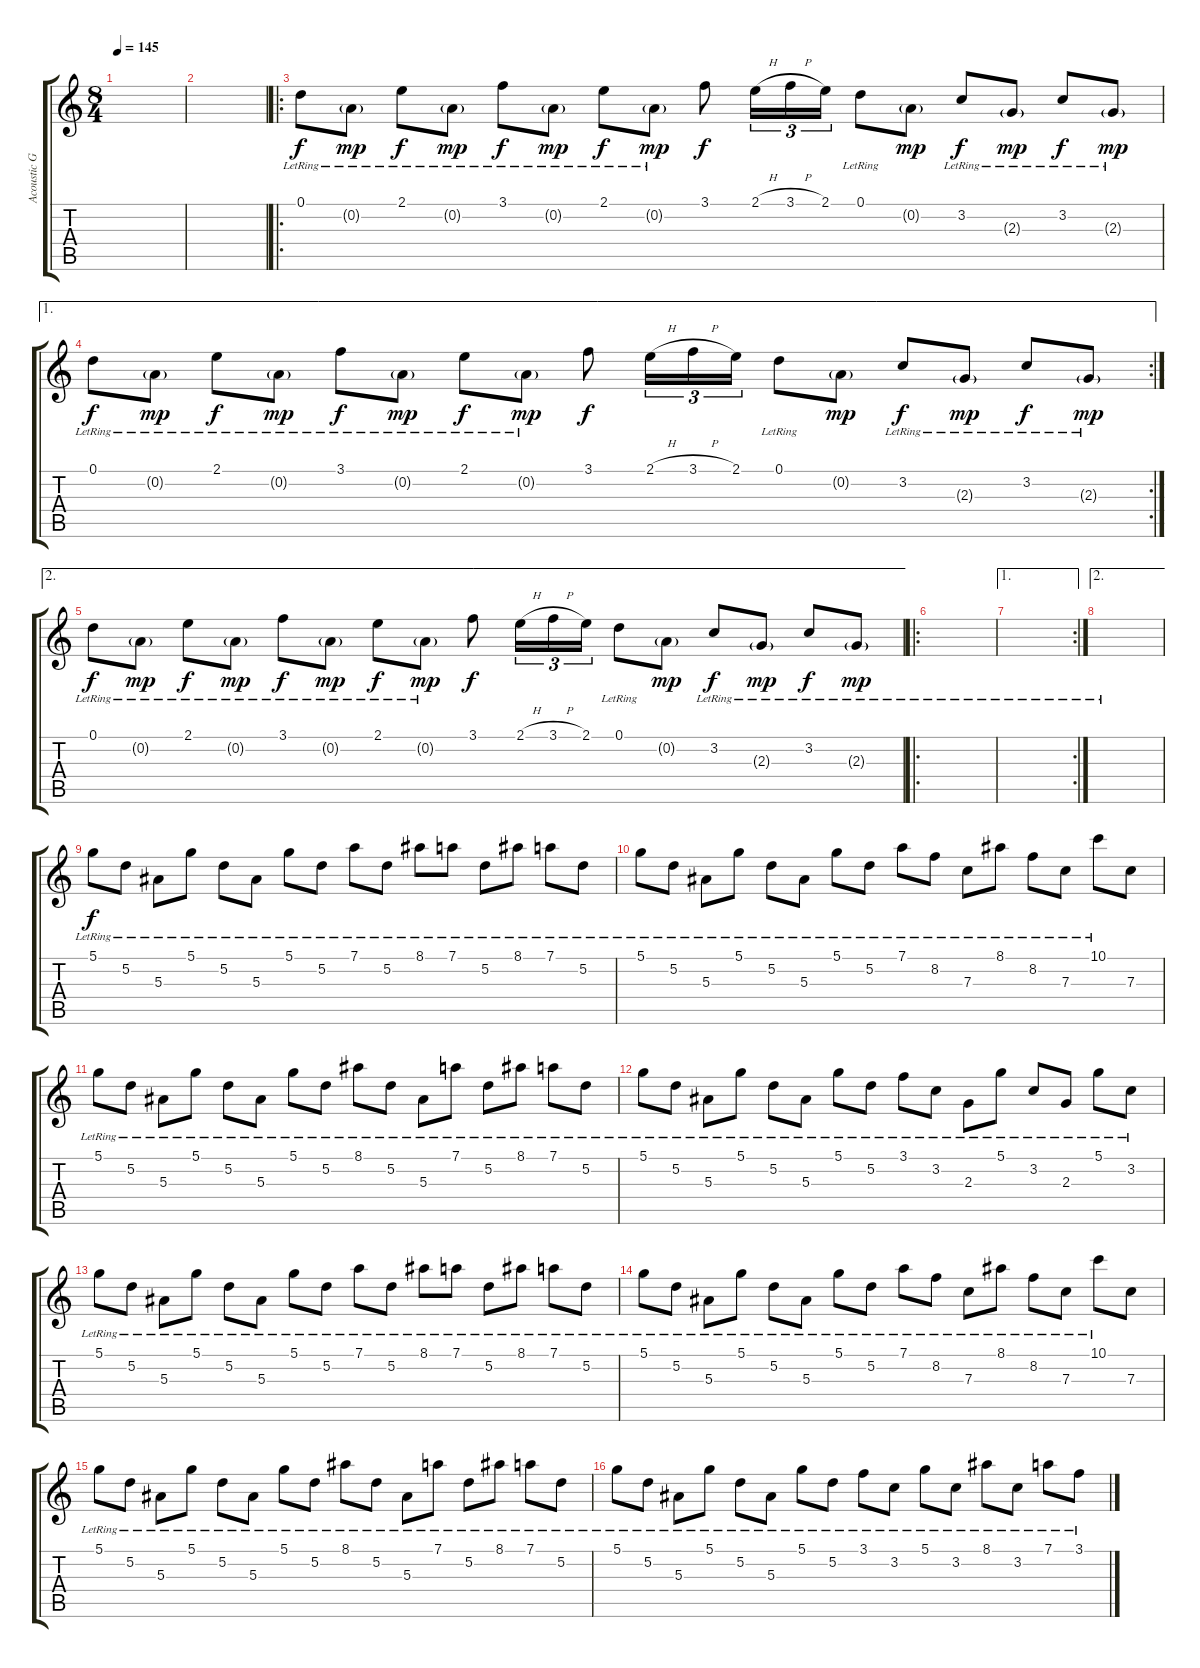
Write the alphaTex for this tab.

\track ("Acoustic Guitar 1" "Acoustic G") {instrument acousticguitarsteel}
\staff {score tabs}
\tuning (D4 A3 F3 C3 G2 D2) {hide}
\ts (8 4)
\tempo 145
\clef g2
\ks c
|
|
\ro
0.1{lr}.8 0.2{g lr}.8{dy mp} 2.1{lr}.8{dy f} 0.2{g lr}.8{dy mp} 3.1{lr}.8{dy f} 0.2{g lr}.8{dy mp} 2.1{lr}.8{dy f} 0.2{g lr}.8{dy mp} 3.1.8{dy f} 2.1{h}.16{tu (3 2)} 3.1{h}.16{tu (3 2)} 2.1.16{tu (3 2)} 0.1{lr}.8 0.2{g}.8{dy mp} 3.2{lr}.8{dy f} 2.3{g lr}.8{dy mp} 3.2{lr}.8{dy f} 2.3{g lr}.8{dy mp} |
\ae 1
\rc 2
0.1{lr}.8{dy f} 0.2{g lr}.8{dy mp} 2.1{lr}.8{dy f} 0.2{g lr}.8{dy mp} 3.1{lr}.8{dy f} 0.2{g lr}.8{dy mp} 2.1{lr}.8{dy f} 0.2{g lr}.8{dy mp} 3.1.8{dy f} 2.1{h}.16{tu (3 2)} 3.1{h}.16{tu (3 2)} 2.1.16{tu (3 2)} 0.1{lr}.8 0.2{g}.8{dy mp} 3.2{lr}.8{dy f} 2.3{g lr}.8{dy mp} 3.2{lr}.8{dy f} 2.3{g lr}.8{dy mp} |
\ae 2
0.1{lr}.8{dy f} 0.2{g lr}.8{dy mp} 2.1{lr}.8{dy f} 0.2{g lr}.8{dy mp} 3.1{lr}.8{dy f} 0.2{g lr}.8{dy mp} 2.1{lr}.8{dy f} 0.2{g lr}.8{dy mp} 3.1.8{dy f} 2.1{h}.16{tu (3 2)} 3.1{h}.16{tu (3 2)} 2.1.16{tu (3 2)} 0.1{lr}.8 0.2{g}.8{dy mp} 3.2{lr}.8{dy f} 2.3{g lr}.8{dy mp} 3.2{lr}.8{dy f} 2.3{g lr}.8{dy mp} |
\ro
|
\ae 1
\rc 2
|
\ae 2
|
5.1{lr}.8{dy f} 5.2{lr}.8 5.3{lr}.8 5.1{lr}.8 5.2{lr}.8 5.3{lr}.8 5.1{lr}.8 5.2{lr}.8 7.1{lr}.8 5.2{lr}.8 8.1{lr}.8 7.1{lr}.8 5.2{lr}.8 8.1{lr}.8 7.1{lr}.8 5.2{lr}.8 |
5.1{lr}.8 5.2{lr}.8 5.3{lr}.8 5.1{lr}.8 5.2{lr}.8 5.3{lr}.8 5.1{lr}.8 5.2{lr}.8 7.1{lr}.8 8.2{lr}.8 7.3{lr}.8 8.1{lr}.8 8.2{lr}.8 7.3{lr}.8 10.1{lr}.8 7.3.8 |
5.1{lr}.8 5.2{lr}.8 5.3{lr}.8 5.1{lr}.8 5.2{lr}.8 5.3{lr}.8 5.1{lr}.8 5.2{lr}.8 8.1{lr}.8 5.2{lr}.8 5.3{lr}.8 7.1{lr}.8 5.2{lr}.8 8.1{lr}.8 7.1{lr}.8 5.2{lr}.8 |
5.1{lr}.8 5.2{lr}.8 5.3{lr}.8 5.1{lr}.8 5.2{lr}.8 5.3{lr}.8 5.1{lr}.8 5.2{lr}.8 3.1{lr}.8 3.2{lr}.8 2.3{lr}.8 5.1{lr}.8 3.2{lr}.8 2.3{lr}.8 5.1{lr}.8 3.2{lr}.8 |
5.1{lr}.8 5.2{lr}.8 5.3{lr}.8 5.1{lr}.8 5.2{lr}.8 5.3{lr}.8 5.1{lr}.8 5.2{lr}.8 7.1{lr}.8 5.2{lr}.8 8.1{lr}.8 7.1{lr}.8 5.2{lr}.8 8.1{lr}.8 7.1{lr}.8 5.2{lr}.8 |
5.1{lr}.8 5.2{lr}.8 5.3{lr}.8 5.1{lr}.8 5.2{lr}.8 5.3{lr}.8 5.1{lr}.8 5.2{lr}.8 7.1{lr}.8 8.2{lr}.8 7.3{lr}.8 8.1{lr}.8 8.2{lr}.8 7.3{lr}.8 10.1{lr}.8 7.3.8 |
5.1{lr}.8 5.2{lr}.8 5.3{lr}.8 5.1{lr}.8 5.2{lr}.8 5.3{lr}.8 5.1{lr}.8 5.2{lr}.8 8.1{lr}.8 5.2{lr}.8 5.3{lr}.8 7.1{lr}.8 5.2{lr}.8 8.1{lr}.8 7.1{lr}.8 5.2{lr}.8 |
5.1{lr}.8 5.2{lr}.8 5.3{lr}.8 5.1{lr}.8 5.2{lr}.8 5.3{lr}.8 5.1{lr}.8 5.2{lr}.8 3.1{lr}.8 3.2{lr}.8 5.1{lr}.8 3.2{lr}.8 8.1{lr}.8 3.2{lr}.8 7.1{lr}.8 3.1{lr}.8
